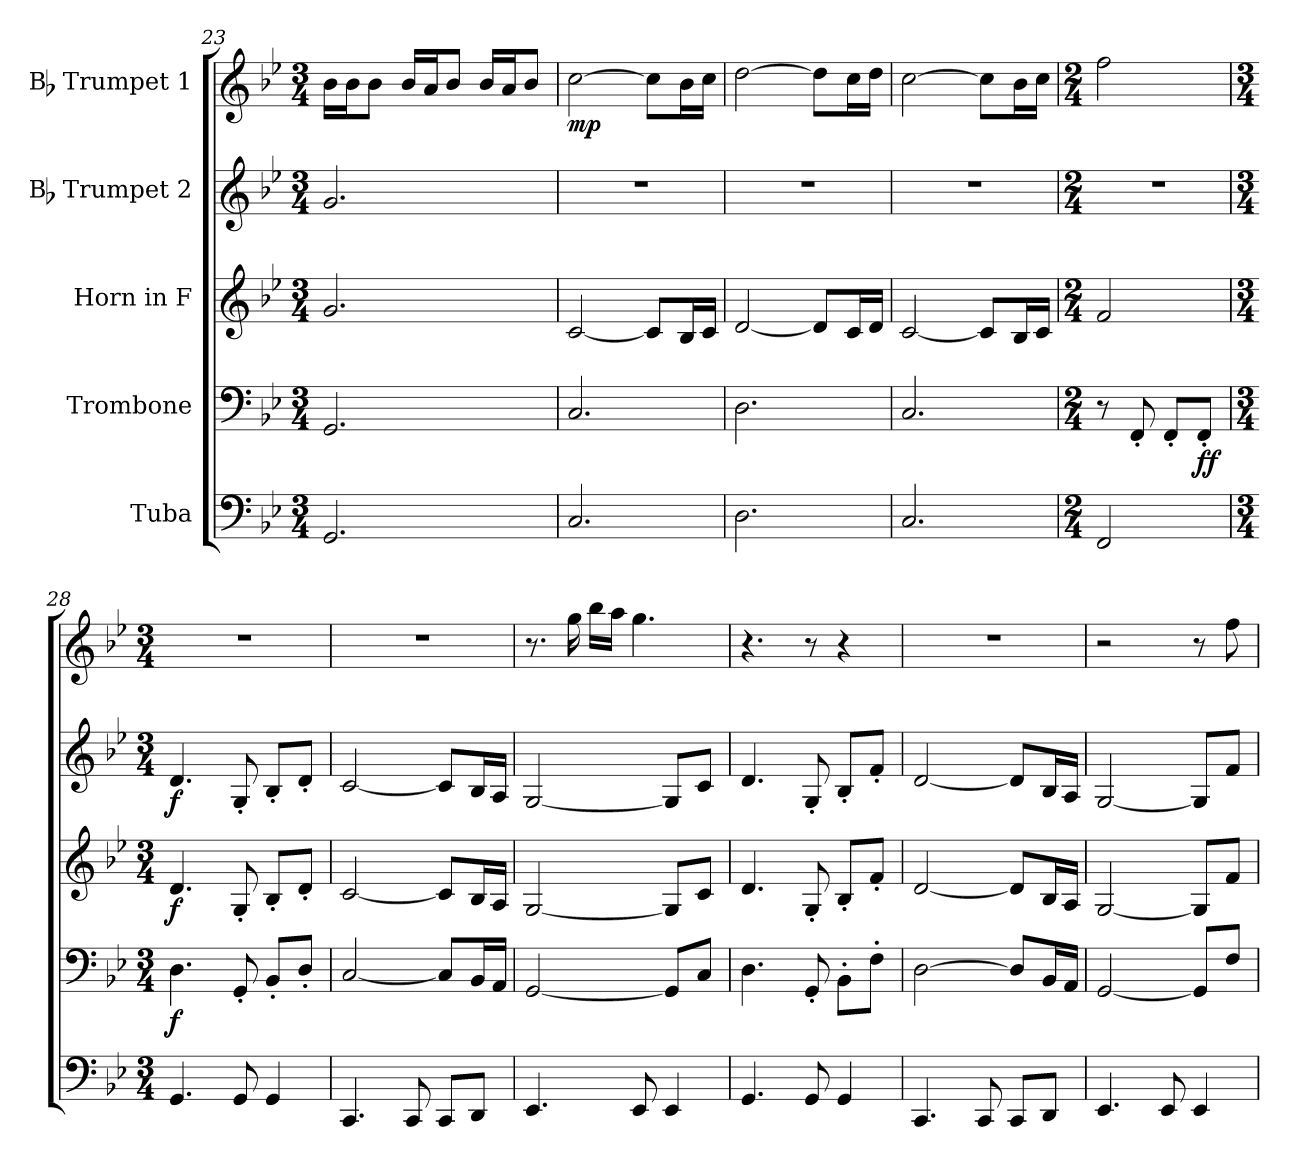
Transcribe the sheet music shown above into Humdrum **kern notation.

**kern	**kern	**dynam	**kern	**dynam	**kern	**dynam	**kern	**dynam
*part5	*part4	*part4	*part3	*part3	*part2	*part2	*part1	*part1
*staff5	*staff4	*staff4	*staff3	*staff3	*staff2	*staff2	*staff1	*staff1
*I"Tuba	*I"Trombone	*	*I"Horn in F	*	*I"Bb Trumpet 2	*	*I"Bb Trumpet 1	*
!!LO:LB:g=z
*clefF4	*clefF4	*	*clefG2	*	*clefG2	*	*clefG2	*
*k[b-e-]	*k[b-e-]	*	*k[b-e-]	*	*k[b-e-]	*	*k[b-e-]	*
*M3/4	*M3/4	*	*M3/4	*	*M3/4	*	*M3/4	*
=23	=23	=23	=23	=23	=23	=23	=23	=23
2.GG/	2.GG/	.	2.g/	.	2.g/	.	16b-\LL	.
.	.	.	.	.	.	.	16b-\J	.
.	.	.	.	.	.	.	8b-\J	.
.	.	.	.	.	.	.	16b-/LL	.
.	.	.	.	.	.	.	16a/J	.
.	.	.	.	.	.	.	8b-/J	.
.	.	.	.	.	.	.	16b-/LL	.
.	.	.	.	.	.	.	16a/J	.
.	.	.	.	.	.	.	8b-/J	.
=24	=24	=24	=24	=24	=24	=24	=24	=24
!	!	!	!	!	!	!	!	!LO:DY:b
2.C/	2.C/	.	[2c/	.	2.r	.	[2cc\	mp
.	.	.	8c/L]	.	.	.	8cc\L]	.
.	.	.	16B-/L	.	.	.	16b-\L	.
.	.	.	16c/JJ	.	.	.	16cc\JJ	.
=25	=25	=25	=25	=25	=25	=25	=25	=25
2.D\	2.D\	.	[2d/	.	2.r	.	[2dd\	.
.	.	.	8d/L]	.	.	.	8dd\L]	.
.	.	.	16c/L	.	.	.	16cc\L	.
.	.	.	16d/JJ	.	.	.	16dd\JJ	.
=26	=26	=26	=26	=26	=26	=26	=26	=26
2.C/	2.C/	.	[2c/	.	2.r	.	[2cc\	.
.	.	.	8c/L]	.	.	.	8cc\L]	.
.	.	.	16B-/L	.	.	.	16b-\L	.
.	.	.	16c/JJ	.	.	.	16cc\JJ	.
=27	=27	=27	=27	=27	=27	=27	=27	=27
*M2/4	*M2/4	*	*M2/4	*	*M2/4	*	*M2/4	*
2FF/	8r	.	2f/	.	2r	.	2ff\	.
.	8FF'/	.	.	.	.	.	.	.
.	8FF'/L	.	.	.	.	.	.	.
!	!	!LO:DY:b	!	!	!	!	!	!
.	8FF'/J	ff	.	.	.	.	.	.
!!LO:PB:g=z
=28	=28	=28	=28	=28	=28	=28	=28	=28
*M3/4	*M3/4	*	*M3/4	*	*M3/4	*	*M3/4	*
!	!	!LO:DY:b	!	!LO:DY:b	!	!LO:DY:b	!	!
4.GG/	4.D\	f	4.d/	f	4.d/	f	2.r	.
8GG/	8GG'/	.	8G'/	.	8G'/	.	.	.
4GG/	8BB-'/L	.	8B-'/L	.	8B-'/L	.	.	.
.	8D'/J	.	8d'/J	.	8d'/J	.	.	.
=29	=29	=29	=29	=29	=29	=29	=29	=29
4.CC/	[2C/	.	[2c/	.	[2c/	.	2.r	.
8CC/	.	.	.	.	.	.	.	.
8CC/L	8C/L]	.	8c/L]	.	8c/L]	.	.	.
8DD/J	16BB-/L	.	16B-/L	.	16B-/L	.	.	.
.	16AA/JJ	.	16A/JJ	.	16A/JJ	.	.	.
=30	=30	=30	=30	=30	=30	=30	=30	=30
4.EE-/	[2GG/	.	[2G/	.	[2G/	.	8.r	.
.	.	.	.	.	.	.	16gg\	.
.	.	.	.	.	.	.	16bb-\LL	.
.	.	.	.	.	.	.	16aa\JJ	.
8EE-/	.	.	.	.	.	.	4.gg\	.
4EE-/	8GG/L]	.	8G/L]	.	8G/L]	.	.	.
.	8C/J	.	8c/J	.	8c/J	.	.	.
=31	=31	=31	=31	=31	=31	=31	=31	=31
4.GG/	4.D\	.	4.d/	.	4.d/	.	4.r	.
8GG/	8GG'/	.	8G'/	.	8G'/	.	8r	.
4GG/	8BB-'\L	.	8B-'/L	.	8B-'/L	.	4r	.
.	8F'\J	.	8f'/J	.	8f'/J	.	.	.
=32	=32	=32	=32	=32	=32	=32	=32	=32
4.CC/	[2D\	.	[2d/	.	[2d/	.	2.r	.
8CC/	.	.	.	.	.	.	.	.
8CC/L	8D/L]	.	8d/L]	.	8d/L]	.	.	.
8DD/J	16BB-/L	.	16B-/L	.	16B-/L	.	.	.
.	16AA/JJ	.	16A/JJ	.	16A/JJ	.	.	.
!!LO:LB:g=z
=33	=33	=33	=33	=33	=33	=33	=33	=33
4.EE-/	[2GG/	.	[2G/	.	[2G/	.	2r	.
8EE-/	.	.	.	.	.	.	.	.
4EE-/	8GG/L]	.	8G/L]	.	8G/L]	.	8r	.
.	8F/J	.	8f/J	.	8f/J	.	8ff\	.
=	=	=	=	=	=	=	=	=
*-	*-	*-	*-	*-	*-	*-	*-	*-
